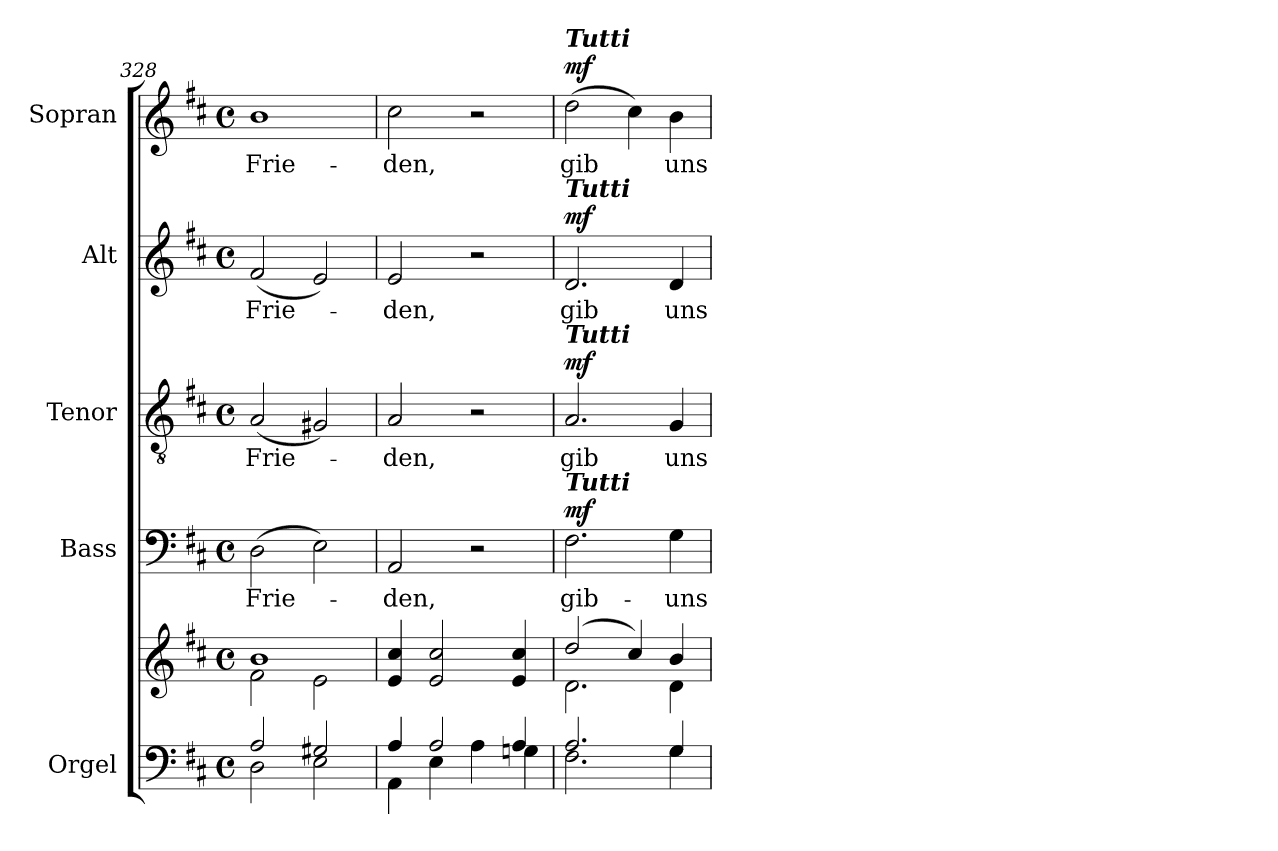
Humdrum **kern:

**kern	**kern	**kern	**text	**dynam	**kern	**text	**dynam	**kern	**text	**dynam	**kern	**text	**dynam
*part5	*part5	*part4	*part4	*part4	*part3	*part3	*part3	*part2	*part2	*part2	*part1	*part1	*part1
*staff6	*staff5	*staff4	*staff4	*staff4	*staff3	*staff3	*staff3	*staff2	*staff2	*staff2	*staff1	*staff1	*staff1
*I"Orgel	*	*I"Bass	*	*	*I"Tenor	*	*	*I"Alt	*	*	*I"Sopran	*	*
*I'Org.	*	*I'B.	*	*	*I'T.	*	*	*I'A.	*	*	*I'S.	*	*
!!LO:LB:g=z
*clefF4	*clefG2	*clefF4	*	*	*clefGv2	*	*	*clefG2	*	*	*clefG2	*	*
*k[f#c#]	*k[f#c#]	*k[f#c#]	*	*	*k[f#c#]	*	*	*k[f#c#]	*	*	*k[f#c#]	*	*
*D:	*D:	*D:	*	*	*D:	*	*	*D:	*	*	*D:	*	*
*M4/4	*M4/4	*M4/4	*	*	*M4/4	*	*	*M4/4	*	*	*M4/4	*	*
*met(c)	*met(c)	*met(c)	*	*	*met(c)	*	*	*met(c)	*	*	*met(c)	*	*
=328	=328	=328	=328	=328	=328	=328	=328	=328	=328	=328	=328	=328	=328
*^	*^	*	*	*	*	*	*	*	*	*	*	*	*
2A/	2D\	1b	2f#\	(2D\	Frie-	.	(2A/	Frie-	.	(2f#/	Frie-	.	1b	Frie-	.
2G#X/	2E\	.	2e\	2E\)	.	.	2G#X/)	.	.	2e/)	.	.	.	.	.
*	*	*v	*v	*	*	*	*	*	*	*	*	*	*	*	*
=329	=329	=329	=329	=329	=329	=329	=329	=329	=329	=329	=329	=329	=329	=329
4A/	4AA\	4e/ 4cc#/	2AA/	-den,	.	2A/	-den,	.	2e/	-den,	.	2cc#\	-den,	.
2A/	4E\	2e/ 2cc#/	.	.	.	.	.	.	.	.	.	.	.	.
.	4A\	.	2r	.	.	2r	.	.	2r	.	.	2r	.	.
4A/	4Gn\	4e/ 4cc#/	.	.	.	.	.	.	.	.	.	.	.	.
=330	=330	=330	=330	=330	=330	=330	=330	=330	=330	=330	=330	=330	=330	=330
*	*	*^	*	*	*	*	*	*	*	*	*	*	*	*
!	!	!	!	!	!	!	!	!	!	!	!	!	!LO:TX:a:Bi:t=Tutti	!	!
!	!	!	!	!	!	!	!	!	!	!LO:TX:a:Bi:t=Tutti	!	!	!	!	!
!	!	!	!	!	!	!	!LO:TX:a:Bi:t=Tutti	!	!	!	!	!	!	!	!
!	!	!	!	!LO:TX:a:Bi:t=Tutti	!	!	!	!	!	!	!	!	!	!	!
!	!	!	!	!	!	!LO:DY:a	!	!	!LO:DY:a	!	!	!LO:DY:a	!	!	!LO:DY:a
2.A/	2.F#\	(2dd/	2.d\	2.F#\	gib-	mf	2.A/	gib	mf	2.d/	gib	mf	(2dd\	gib	mf
.	.	4cc#/)	.	.	.	.	.	.	.	.	.	.	4cc#\)	.	.
4G/	4G\	4b/	4d\	4G\	-uns	.	4G/	uns	.	4d/	uns	.	4b\	uns	.
*v	*v	*	*	*	*	*	*	*	*	*	*	*	*	*	*
*	*v	*v	*	*	*	*	*	*	*	*	*	*	*	*
=	=	=	=	=	=	=	=	=	=	=	=	=	=
*-	*-	*-	*-	*-	*-	*-	*-	*-	*-	*-	*-	*-	*-
